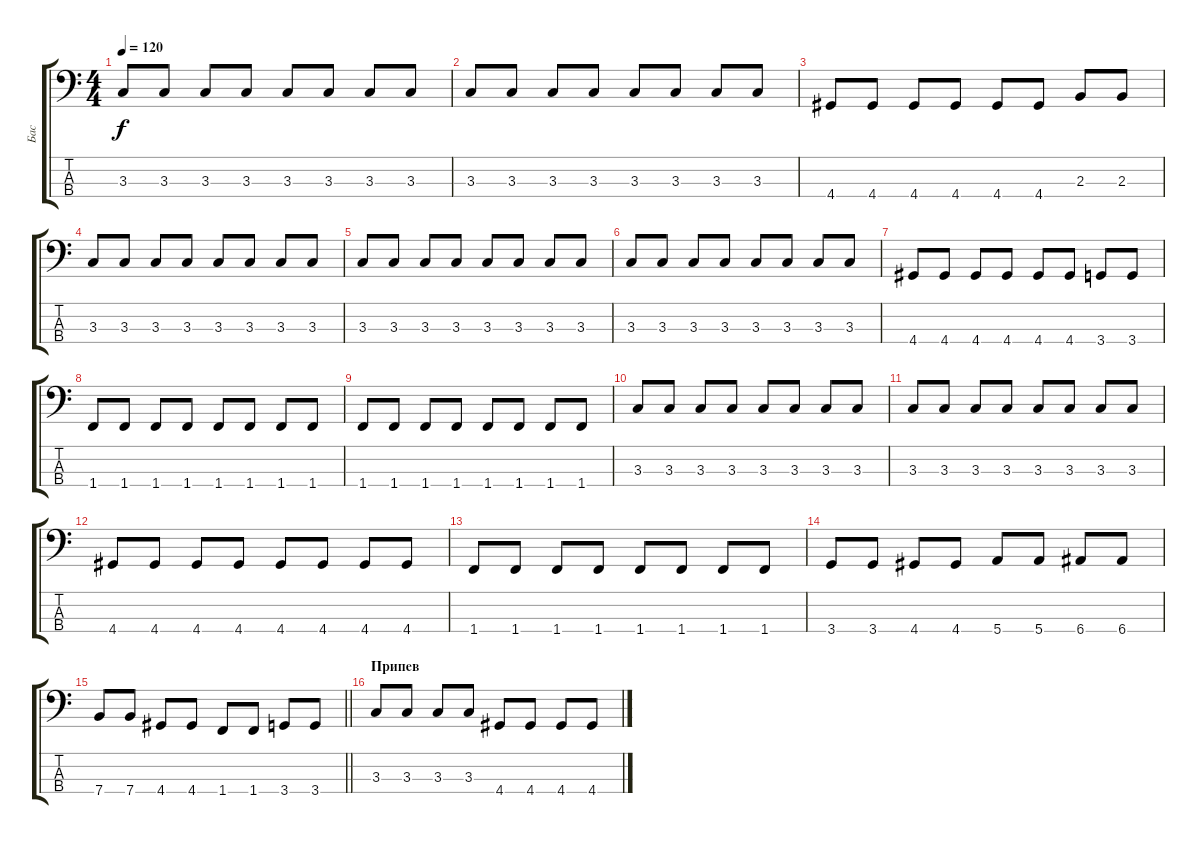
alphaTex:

\track ("Бас" "Бас") {instrument electricbasspick}
\staff {score tabs}
\tuning (G2 D2 A1 E1) {hide}
\ts (4 4)
\tempo 120
\clef f4
\ks c
3.3.8{dy f} 3.3.8 3.3.8 3.3.8 3.3.8 3.3.8 3.3.8 3.3.8 |
3.3.8 3.3.8 3.3.8 3.3.8 3.3.8 3.3.8 3.3.8 3.3.8 |
4.4.8 4.4.8 4.4.8 4.4.8 4.4.8 4.4.8 2.3.8 2.3.8 |
3.3.8 3.3.8 3.3.8 3.3.8 3.3.8 3.3.8 3.3.8 3.3.8 |
3.3.8 3.3.8 3.3.8 3.3.8 3.3.8 3.3.8 3.3.8 3.3.8 |
3.3.8 3.3.8 3.3.8 3.3.8 3.3.8 3.3.8 3.3.8 3.3.8 |
4.4.8 4.4.8 4.4.8 4.4.8 4.4.8 4.4.8 3.4.8 3.4.8 |
1.4.8 1.4.8 1.4.8 1.4.8 1.4.8 1.4.8 1.4.8 1.4.8 |
1.4.8 1.4.8 1.4.8 1.4.8 1.4.8 1.4.8 1.4.8 1.4.8 |
3.3.8 3.3.8 3.3.8 3.3.8 3.3.8 3.3.8 3.3.8 3.3.8 |
3.3.8 3.3.8 3.3.8 3.3.8 3.3.8 3.3.8 3.3.8 3.3.8 |
4.4.8 4.4.8 4.4.8 4.4.8 4.4.8 4.4.8 4.4.8 4.4.8 |
1.4.8 1.4.8 1.4.8 1.4.8 1.4.8 1.4.8 1.4.8 1.4.8 |
3.4.8 3.4.8 4.4.8 4.4.8 5.4.8 5.4.8 6.4.8 6.4.8 |
\barLineRight lightlight
7.4.8 7.4.8 4.4.8 4.4.8 1.4.8 1.4.8 3.4.8 3.4.8 |
\section ("" "Припев")
3.3.8 3.3.8 3.3.8 3.3.8 4.4.8 4.4.8 4.4.8 4.4.8
